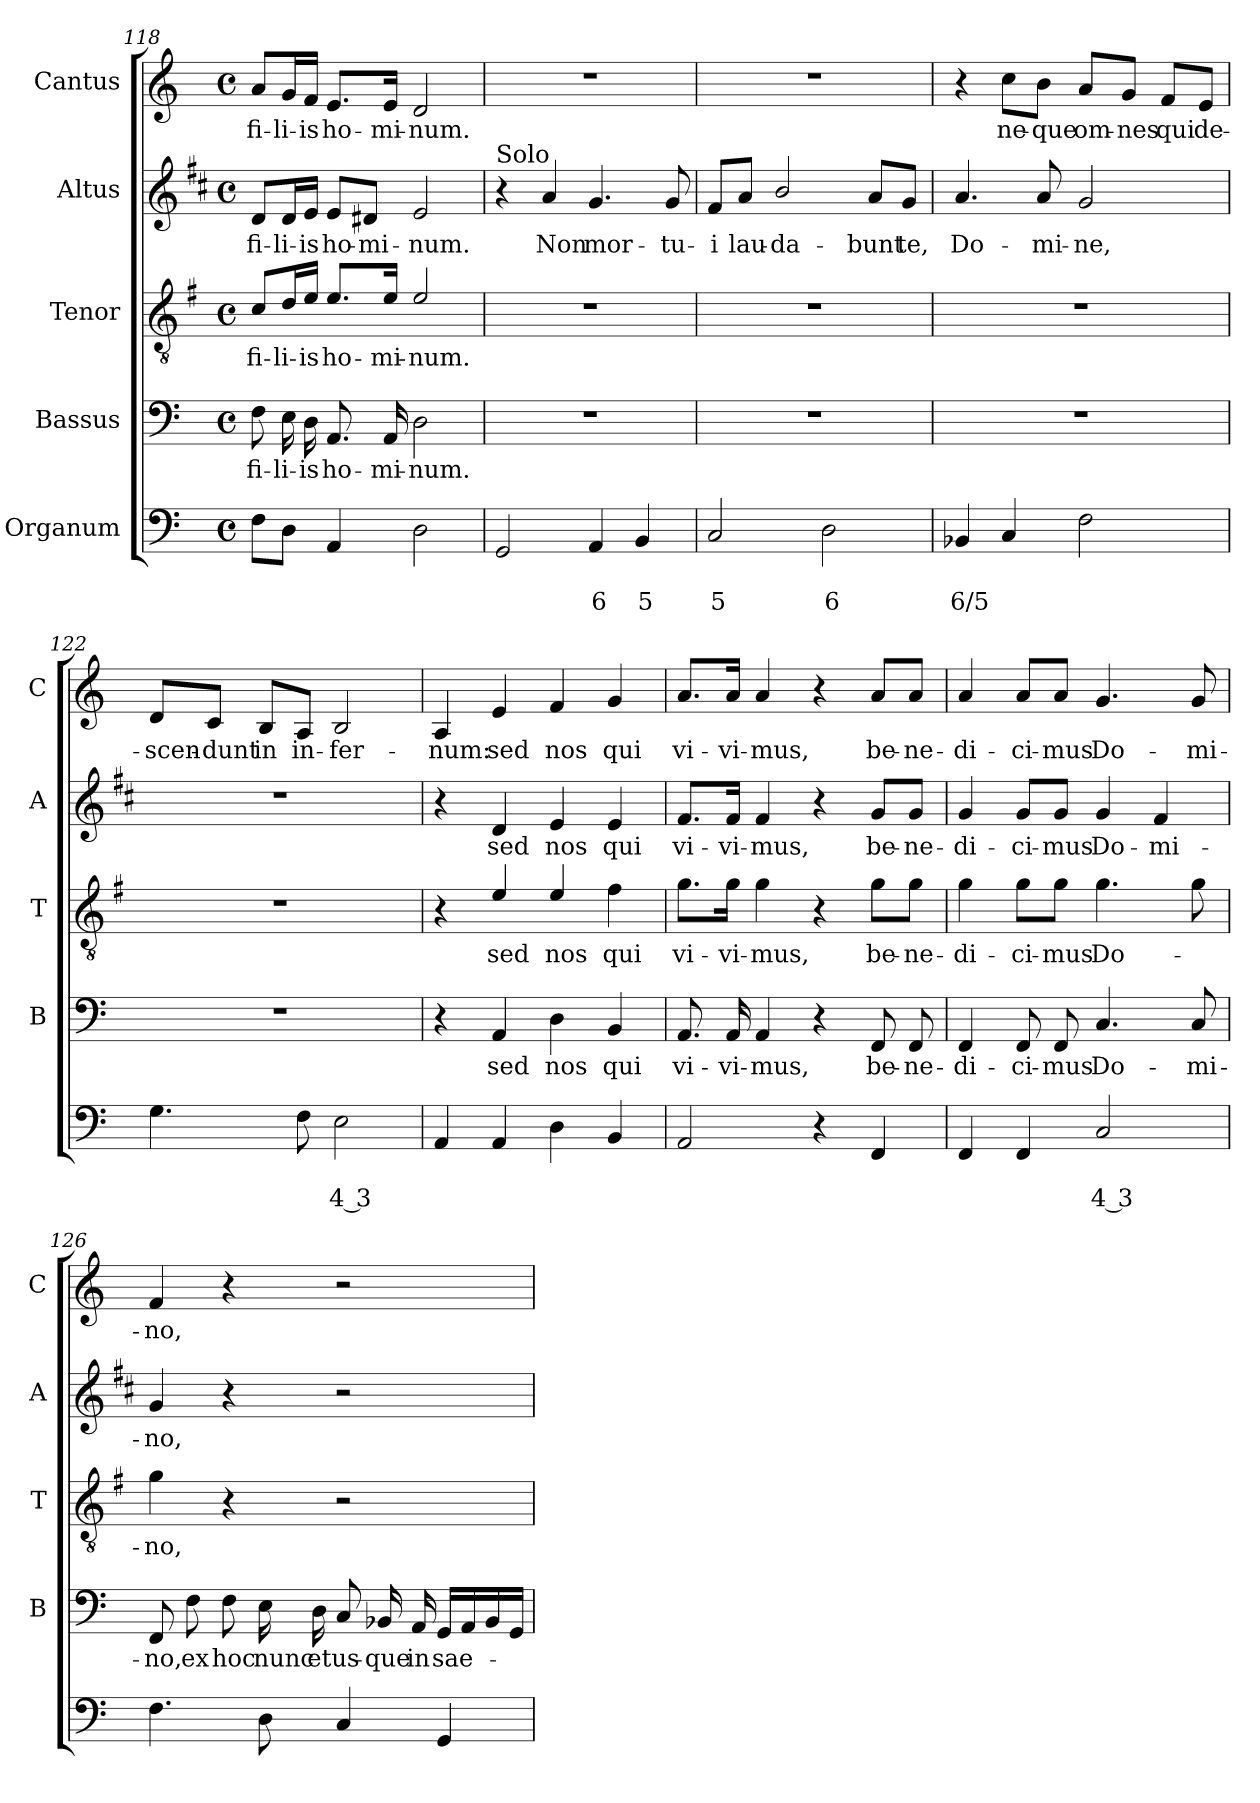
**kern	**text	**text	**kern	**text	**kern	**text	**kern	**text	**kern	**text
*part5	*part5	*part5	*part4	*part4	*part3	*part3	*part2	*part2	*part1	*part1
*staff5	*staff5	*staff5	*staff4	*staff4	*staff3	*staff3	*staff2	*staff2	*staff1	*staff1
*I"Organum	*	*	*I"Bassus	*	*I"Tenor	*	*I"Altus	*	*I"Cantus	*
*	*	*	*I'B	*	*I'T	*	*I'A	*	*I'C	*
!!LO:LB:g=z
*clefF4	*	*	*clefF4	*	*clefGv2	*	*clefG2	*	*clefG2	*
*	*	*	*	*	*ITrd4c7	*	*ITrd1c2	*	*	*
*k[]	*	*	*k[]	*	*k[]	*	*k[]	*	*k[]	*
*C:	*	*	*C:	*	*C:	*	*C:	*	*C:	*
*M4/4	*	*	*M4/4	*	*M4/4	*	*M4/4	*	*M4/4	*
*met(c)	*	*	*met(c)	*	*met(c)	*	*met(c)	*	*met(c)	*
=118	=118	=118	=118	=118	=118	=118	=118	=118	=118	=118
!	!	!	!	!LO:LY:b	!	!LO:LY:b	!	!LO:LY:b	!	!LO:LY:b
8F\L	.	.	8F\	fi-	8F/L	fi-	8c/L	fi-	8a/L	fi-
!	!	!	!	!LO:LY:b	!	!LO:LY:b	!	!LO:LY:b	!	!LO:LY:b
8D\J	.	.	16E\	-li-	16G/L	-li-	16c/L	-li-	16g/L	-li-
!	!	!	!	!LO:LY:b	!	!LO:LY:b	!	!LO:LY:b	!	!LO:LY:b
.	.	.	16D\	-is	16A/JJ	-is	16d/JJ	-is	16f/JJ	-is
!	!	!	!	!LO:LY:b	!	!LO:LY:b	!	!LO:LY:b	!	!LO:LY:b
4AA/	.	.	8.AA/	ho-	8.A/L	ho-	8d/L	ho-	8.e/L	ho-
!	!	!	!	!	!	!	!	!LO:LY:b	!	!
.	.	.	.	.	.	.	8c#X/J	-mi-	.	.
!	!	!	!	!LO:LY:b	!	!LO:LY:b	!	!	!	!LO:LY:b
.	.	.	16AA/	-mi-	16A/Jk	-mi-	.	.	16e/Jk	-mi-
!	!	!	!	!LO:LY:b	!	!LO:LY:b	!	!LO:LY:b	!	!LO:LY:b
2D\	.	.	2D\	-num.	2A/	-num.	2d/	-num.	2d/	-num.
=119	=119	=119	=119	=119	=119	=119	=119	=119	=119	=119
!	!	!	!	!	!	!	!LO:TX:a:t=Solo	!	!	!
2GG/	.	.	1r	.	1r	.	4r	.	1r	.
!	!	!	!	!	!	!	!	!LO:LY:b	!	!
.	.	.	.	.	.	.	4g/	Non	.	.
!	!	!LO:LY:b	!	!	!	!	!	!LO:LY:b	!	!
4AA/	.	6	.	.	.	.	4.f/	mor-	.	.
!	!	!LO:LY:b	!	!	!	!	!	!	!	!
4BB/	.	5	.	.	.	.	.	.	.	.
!	!	!	!	!	!	!	!	!LO:LY:b	!	!
.	.	.	.	.	.	.	8f/	-tu-	.	.
=120	=120	=120	=120	=120	=120	=120	=120	=120	=120	=120
!	!	!LO:LY:b	!	!	!	!	!	!LO:LY:b	!	!
2C/	.	5	1r	.	1r	.	8e/L	-i	1r	.
!	!	!	!	!	!	!	!	!LO:LY:b	!	!
.	.	.	.	.	.	.	8g/J	lau-	.	.
!	!	!	!	!	!	!	!	!LO:LY:b	!	!
.	.	.	.	.	.	.	2a/	-da-	.	.
!	!	!LO:LY:b	!	!	!	!	!	!	!	!
2D\	.	6	.	.	.	.	.	.	.	.
!	!	!	!	!	!	!	!	!LO:LY:b	!	!
.	.	.	.	.	.	.	8g/L	-bunt	.	.
!	!	!	!	!	!	!	!	!LO:LY:b	!	!
.	.	.	.	.	.	.	8f/J	te,	.	.
=121	=121	=121	=121	=121	=121	=121	=121	=121	=121	=121
!	!	!LO:LY:b	!	!	!	!	!	!LO:LY:b	!	!
4BB-X/	.	6/5	1r	.	1r	.	4.g/	Do-	4r	.
!	!	!	!	!	!	!	!	!	!	!LO:LY:b
4C/	.	.	.	.	.	.	.	.	8cc\L	ne-
!	!	!	!	!	!	!	!	!LO:LY:b	!	!LO:LY:b
.	.	.	.	.	.	.	8g/	-mi-	8b\J	-que
!	!	!	!	!	!	!	!	!LO:LY:b	!	!LO:LY:b
2F\	.	.	.	.	.	.	2f/	-ne,	8a/L	om-
!	!	!	!	!	!	!	!	!	!	!LO:LY:b
.	.	.	.	.	.	.	.	.	8g/J	-nes
!	!	!	!	!	!	!	!	!	!	!LO:LY:b
.	.	.	.	.	.	.	.	.	8f/L	qui
!	!	!	!	!	!	!	!	!	!	!LO:LY:b
.	.	.	.	.	.	.	.	.	8e/J	de-
=122	=122	=122	=122	=122	=122	=122	=122	=122	=122	=122
!	!	!	!	!	!	!	!	!	!	!LO:LY:b
4.G\	.	.	1r	.	1r	.	1r	.	8d/L	-scen-
!	!	!	!	!	!	!	!	!	!	!LO:LY:b
.	.	.	.	.	.	.	.	.	8c/J	-dunt
!	!	!	!	!	!	!	!	!	!	!LO:LY:b
.	.	.	.	.	.	.	.	.	8B/L	in
!	!	!	!	!	!	!	!	!	!	!LO:LY:b
8F\	.	.	.	.	.	.	.	.	8A/J	in-
!	!	!LO:LY:b	!	!	!	!	!	!	!	!LO:LY:b
2E\	.	4 3	.	.	.	.	.	.	2B/	-fer-
!!LO:LB:g=z
=123	=123	=123	=123	=123	=123	=123	=123	=123	=123	=123
!	!	!	!	!	!	!	!	!	!	!LO:LY:b
4AA/	.	.	4r	.	4r	.	4r	.	4A/	-num:
!	!	!	!	!LO:LY:b	!	!LO:LY:b	!	!LO:LY:b	!	!LO:LY:b
4AA/	.	.	4AA/	sed	4A/	sed	4c/	sed	4e/	sed
!	!	!	!	!LO:LY:b	!	!LO:LY:b	!	!LO:LY:b	!	!LO:LY:b
4D\	.	.	4D\	nos	4A/	nos	4d/	nos	4f/	nos
!	!	!	!	!LO:LY:b	!	!LO:LY:b	!	!LO:LY:b	!	!LO:LY:b
4BB/	.	.	4BB/	qui	4B\	qui	4d/	qui	4g/	qui
=124	=124	=124	=124	=124	=124	=124	=124	=124	=124	=124
!	!	!	!	!LO:LY:b	!	!LO:LY:b	!	!LO:LY:b	!	!LO:LY:b
2AA/	.	.	8.AA/	vi-	8.c\L	vi-	8.e/L	vi-	8.a/L	vi-
!	!	!	!	!LO:LY:b	!	!LO:LY:b	!	!LO:LY:b	!	!LO:LY:b
.	.	.	16AA/	-vi-	16c\Jk	-vi-	16e/Jk	-vi-	16a/Jk	-vi-
!	!	!	!	!LO:LY:b	!	!LO:LY:b	!	!LO:LY:b	!	!LO:LY:b
.	.	.	4AA/	-mus,	4c\	-mus,	4e/	-mus,	4a/	-mus,
4r	.	.	4r	.	4r	.	4r	.	4r	.
!	!	!	!	!LO:LY:b	!	!LO:LY:b	!	!LO:LY:b	!	!LO:LY:b
4FF/	.	.	8FF/	be-	8c\L	be-	8f/L	be-	8a/L	be-
!	!	!	!	!LO:LY:b	!	!LO:LY:b	!	!LO:LY:b	!	!LO:LY:b
.	.	.	8FF/	-ne-	8c\J	-ne-	8f/J	-ne-	8a/J	-ne-
=125	=125	=125	=125	=125	=125	=125	=125	=125	=125	=125
!	!	!	!	!LO:LY:b	!	!LO:LY:b	!	!LO:LY:b	!	!LO:LY:b
4FF/	.	.	4FF/	-di-	4c\	-di-	4f/	-di-	4a/	-di-
!	!	!	!	!LO:LY:b	!	!LO:LY:b	!	!LO:LY:b	!	!LO:LY:b
4FF/	.	.	8FF/	-ci-	8c\L	-ci-	8f/L	-ci-	8a/L	-ci-
!	!	!	!	!LO:LY:b	!	!LO:LY:b	!	!LO:LY:b	!	!LO:LY:b
.	.	.	8FF/	-mus	8c\J	-mus	8f/J	-mus	8a/J	-mus
!	!	!LO:LY:b	!	!LO:LY:b	!	!LO:LY:b	!	!LO:LY:b	!	!LO:LY:b
2C/	.	4 3	4.C/	Do-	4.c\	Do-	4f/	Do-	4.g/	Do-
!	!	!	!	!	!	!	!	!LO:LY:b	!	!
.	.	.	.	.	.	.	4e/	-mi-	.	.
!	!	!	!	!LO:LY:b	!	!	!	!	!	!LO:LY:b
.	.	.	8C/	-mi-	8c\	.	.	.	8g/	-mi-
=126	=126	=126	=126	=126	=126	=126	=126	=126	=126	=126
!	!	!	!	!LO:LY:b	!	!LO:LY:b	!	!LO:LY:b	!	!LO:LY:b
4.F\	.	.	8FF/	-no,	4c\	-no,	4f/	-no,	4f/	-no,
!	!	!	!	!LO:LY:b	!	!	!	!	!	!
.	.	.	8F\	ex	.	.	.	.	.	.
!	!	!	!	!LO:LY:b	!	!	!	!	!	!
.	.	.	8F\	hoc	4r	.	4r	.	4r	.
!	!	!	!	!LO:LY:b	!	!	!	!	!	!
8D\	.	.	16E\	nunc	.	.	.	.	.	.
!	!	!	!	!LO:LY:b	!	!	!	!	!	!
.	.	.	16D\	et	.	.	.	.	.	.
!	!	!	!	!LO:LY:b	!	!	!	!	!	!
4C/	.	.	8C/	us-	2r	.	2r	.	2r	.
!	!	!	!	!LO:LY:b	!	!	!	!	!	!
.	.	.	16BB-X/	-que	.	.	.	.	.	.
!	!	!	!	!LO:LY:b	!	!	!	!	!	!
.	.	.	16AA/	in	.	.	.	.	.	.
!	!	!	!	!LO:LY:b	!	!	!	!	!	!
4GG/	.	.	16GG/LL	sae-	.	.	.	.	.	.
.	.	.	16AA/	.	.	.	.	.	.	.
.	.	.	16BB-/	.	.	.	.	.	.	.
.	.	.	16GG/JJ	.	.	.	.	.	.	.
=	=	=	=	=	=	=	=	=	=	=
*-	*-	*-	*-	*-	*-	*-	*-	*-	*-	*-
